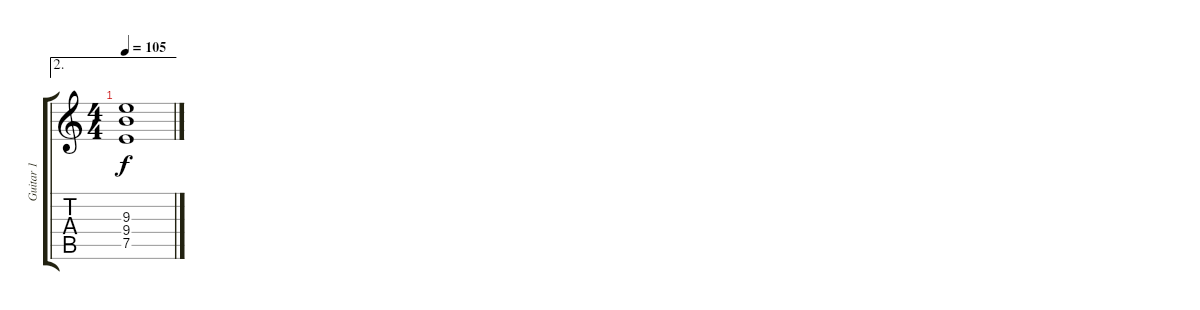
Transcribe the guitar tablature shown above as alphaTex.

\track ("Guitar 1" "Guitar 1") {instrument overdrivenguitar}
\staff {score tabs}
\tuning (E4 B3 G3 D3 A2 E2) {hide}
\ae 2
\ts (4 4)
\tempo 105
\clef g2
\ks c
(9.3 9.4 7.5).1{dy f}
